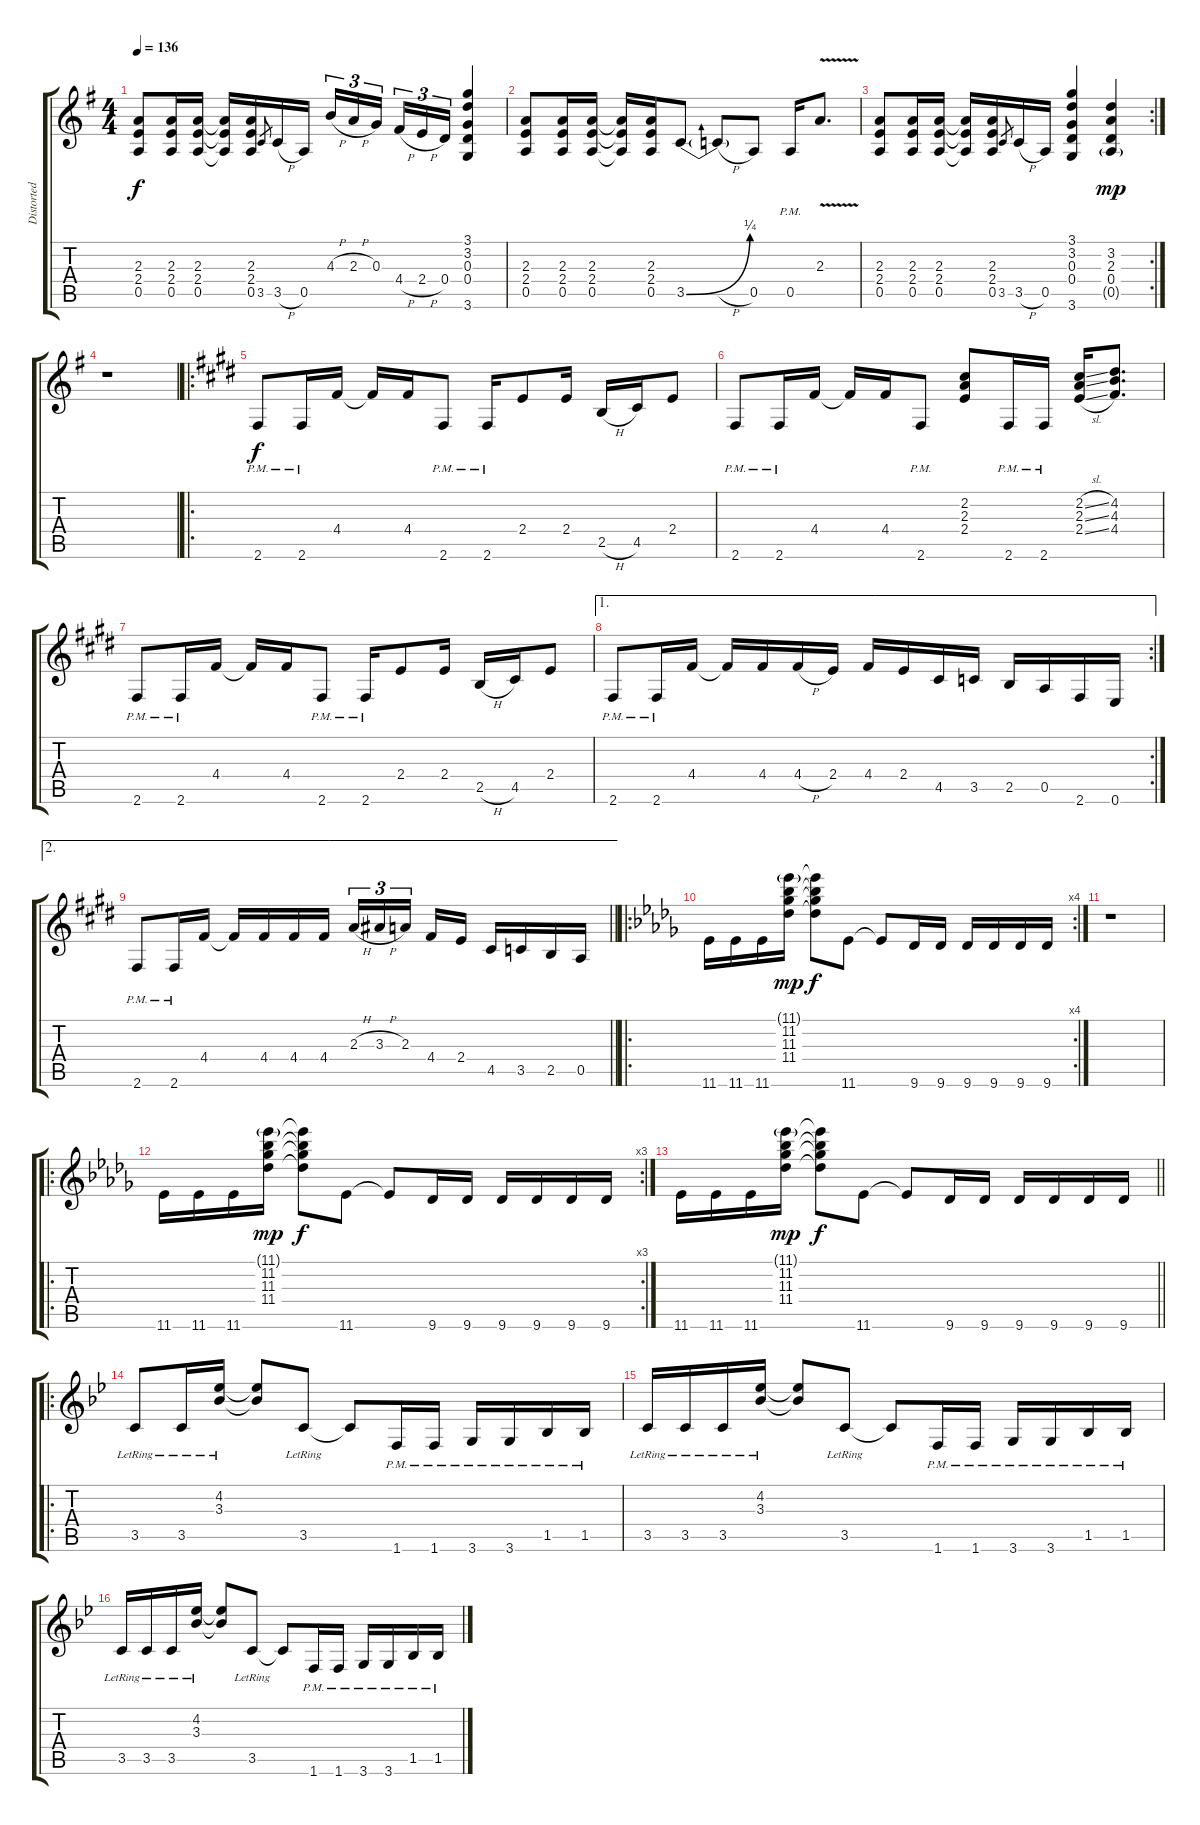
\track ("Distorted [Centre]" "Distorted ") {instrument overdrivenguitar}
\staff {score tabs}
\tuning (E4 B3 G3 D3 A2 E2) {hide}
\ts (4 4)
\tempo 136
\clef g2
\ks g
(2.3 2.4 0.5).8{dy f} (2.3 2.4 0.5).16 (2.3 2.4 0.5).16 (2.3{t} 2.4{t} 0.5{t}).16 (2.3 2.4 0.5).16 3.5.8{gr} 3.5{h}.16 0.5.16 4.3{h}.16{tu (3 2)} 2.3{h}.16{tu (3 2)} 0.3.16{tu (3 2)} 4.4{h}.16{tu (3 2)} 2.4{h}.16{tu (3 2)} 0.4.16{tu (3 2)} (3.1 3.2 0.3 0.4 3.6).4 |
(2.3 2.4 0.5).8 (2.3 2.4 0.5).16 (2.3 2.4 0.5).16 (2.3{t} 2.4{t} 0.5{t}).16 (2.3 2.4 0.5).16 3.5{be (bend 0 0 60 1)}.8 3.5{h t}.8 0.5.8 0.5{pm}.16 2.3{v}.8{d} |
\rc 2
(2.3 2.4 0.5).8 (2.3 2.4 0.5).16 (2.3 2.4 0.5).16 (2.3{t} 2.4{t} 0.5{t}).16 (2.3 2.4 0.5).16 3.5.8{gr} 3.5{h}.16 0.5.16 (3.1 3.2 0.3 0.4 3.6).4 (3.2 2.3 0.4 0.5{g}).4{dy mp} |
r.1 |
\ro
\ks e
2.6{pm}.8{dy f} 2.6{pm}.16 4.4.16 4.4{t}.16 4.4.16 2.6{pm}.8 2.6{pm}.16 2.4.8 2.4.16 2.5{h}.16 4.5.16 2.4.8 |
2.6{pm}.8 2.6{pm}.16 4.4.16 4.4{t}.16 4.4.16 2.6{pm}.8 (2.2 2.3 2.4).8 2.6{pm}.16 2.6{pm}.16 (2.2{sl} 2.3{sl} 2.4{sl}).16 (4.2 4.3 4.4).8{d} |
2.6{pm}.8 2.6{pm}.16 4.4.16 4.4{t}.16 4.4.16 2.6{pm}.8 2.6{pm}.16 2.4.8 2.4.16 2.5{h}.16 4.5.16 2.4.8 |
\ae 1
\rc 2
2.6{pm}.8 2.6{pm}.16 4.4.16 4.4{t}.16 4.4.16 4.4{h}.16 2.4.16 4.4.16 2.4.16 4.5.16 3.5.16 2.5.16 0.5.16 2.6.16 0.6.16 |
\ae 2
\barLineRight lightlight
2.6{pm}.8 2.6{pm}.16 4.4.16 4.4{t}.16 4.4.16 4.4.16 4.4.16 2.3{h}.16{tu (3 2)} 3.3{h}.16{tu (3 2)} 2.3.16{tu (3 2)} 4.4.16 2.4.16 4.5.16 3.5.16 2.5.16 0.5.16 |
\ro
\rc 4
\ks db
11.6.16 11.6.16 11.6.16 (11.1{g} 11.2 11.3 11.4).16{dy mp} (11.1{t} 11.2{t} 11.3{t} 11.4{t}).8{dy f} 11.6.8 11.6{t}.8 9.6.16 9.6.16 9.6.16 9.6.16 9.6.16 9.6.16 |
r.1 |
\ro
\rc 3
11.6.16 11.6.16 11.6.16 (11.1{g} 11.2 11.3 11.4).16{dy mp} (11.1{t} 11.2{t} 11.3{t} 11.4{t}).8{dy f} 11.6.8 11.6{t}.8 9.6.16 9.6.16 9.6.16 9.6.16 9.6.16 9.6.16 |
\barLineRight lightlight
11.6.16 11.6.16 11.6.16 (11.1{g} 11.2 11.3 11.4).16{dy mp} (11.1{t} 11.2{t} 11.3{t} 11.4{t}).8{dy f} 11.6.8 11.6{t}.8 9.6.16 9.6.16 9.6.16 9.6.16 9.6.16 9.6.16 |
\ro
\ks bb
3.5{lr}.8 3.5{lr}.16 (4.2{lr} 3.3{lr}).16 (4.2{t} 3.3{t}).8 3.5{lr}.8 3.5{t}.8 1.6{pm}.16 1.6{pm}.16 3.6{pm}.16 3.6{pm}.16 1.5{pm}.16 1.5{pm}.16 |
3.5{lr}.16 3.5{lr}.16 3.5{lr}.16 (4.2{lr} 3.3{lr}).16 (4.2{t} 3.3{t}).8 3.5{lr}.8 3.5{t}.8 1.6{pm}.16 1.6{pm}.16 3.6{pm}.16 3.6{pm}.16 1.5{pm}.16 1.5{pm}.16 |
3.5{lr}.16 3.5{lr}.16 3.5{lr}.16 (4.2{lr} 3.3{lr}).16 (4.2{t} 3.3{t}).8 3.5{lr}.8 3.5{t}.8 1.6{pm}.16 1.6{pm}.16 3.6{pm}.16 3.6{pm}.16 1.5{pm}.16 1.5{pm}.16
